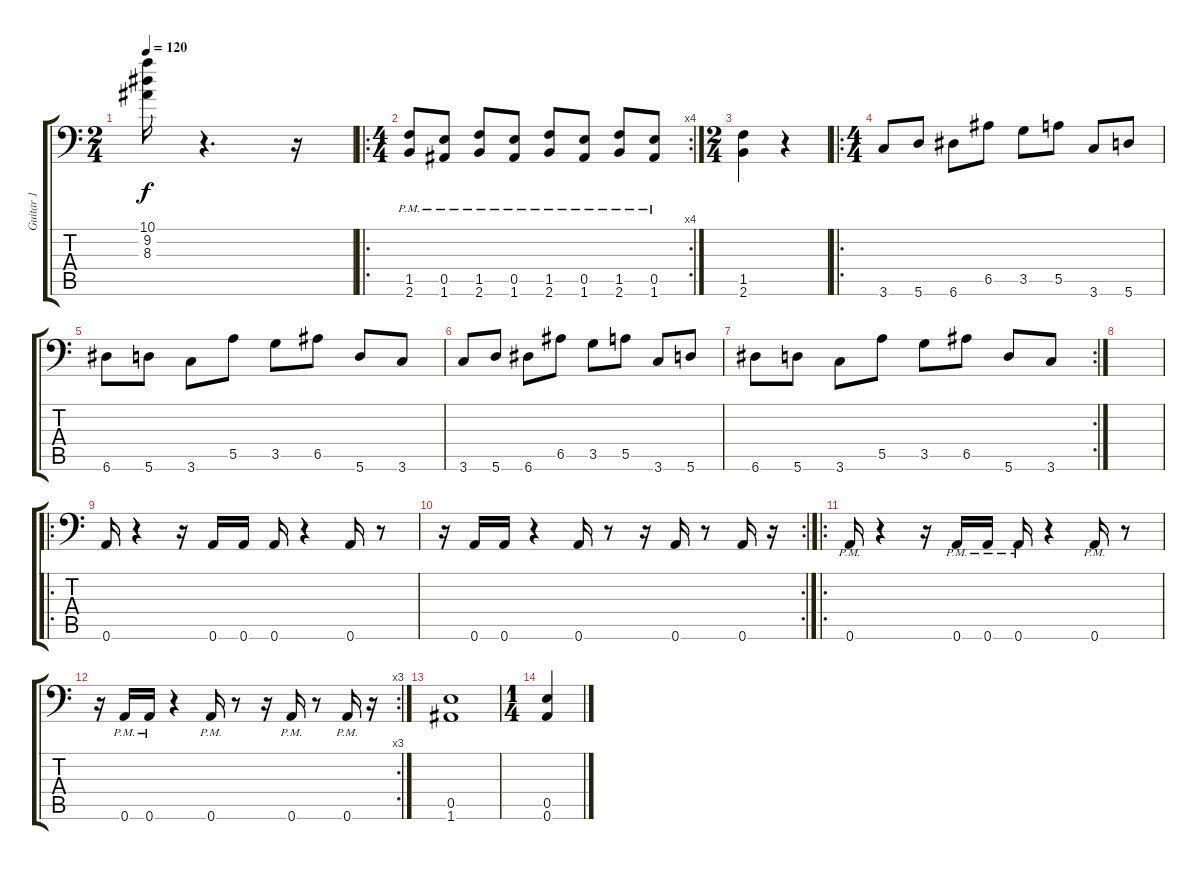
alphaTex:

\track ("Guitar 1" "Guitar 1") {instrument distortionguitar}
\staff {score tabs}
\tuning (B3 Gb3 D3 A2 E2 A1) {hide}
\ts (2 4)
\tempo 120
\clef f4
\ks c
(10.1 9.2 8.3).16{dy f} r.4{d} r.16 |
\ro
\rc 4
\ts (4 4)
(1.5{pm} 2.6{pm}).8 (0.5{pm} 1.6{pm}).8 (1.5{pm} 2.6{pm}).8 (0.5{pm} 1.6{pm}).8 (1.5{pm} 2.6{pm}).8 (0.5{pm} 1.6{pm}).8 (1.5{pm} 2.6{pm}).8 (0.5{pm} 1.6{pm}).8 |
\ts (2 4)
(1.5 2.6).4 r.4 |
\ro
\ts (4 4)
3.6.8 5.6.8 6.6.8 6.5.8 3.5.8 5.5.8 3.6.8 5.6.8 |
6.6.8 5.6.8 3.6.8 5.5.8 3.5.8 6.5.8 5.6.8 3.6.8 |
3.6.8 5.6.8 6.6.8 6.5.8 3.5.8 5.5.8 3.6.8 5.6.8 |
\rc 2
6.6.8 5.6.8 3.6.8 5.5.8 3.5.8 6.5.8 5.6.8 3.6.8 |
|
\ro
0.6.16 r.4 r.16 0.6.16 0.6.16 0.6.16 r.4 0.6.16 r.8 |
\rc 2
r.16 0.6.16 0.6.16 r.4 0.6.16 r.8 r.16 0.6.16 r.8 0.6.16 r.16 |
\ro
0.6{pm}.16 r.4 r.16 0.6{pm}.16 0.6{pm}.16 0.6{pm}.16 r.4 0.6{pm}.16 r.8 |
\rc 3
r.16 0.6{pm}.16 0.6{pm}.16 r.4 0.6{pm}.16 r.8 r.16 0.6{pm}.16 r.8 0.6{pm}.16 r.16 |
(0.5 1.6).1 |
\ts (1 4)
(0.5 0.6).4
